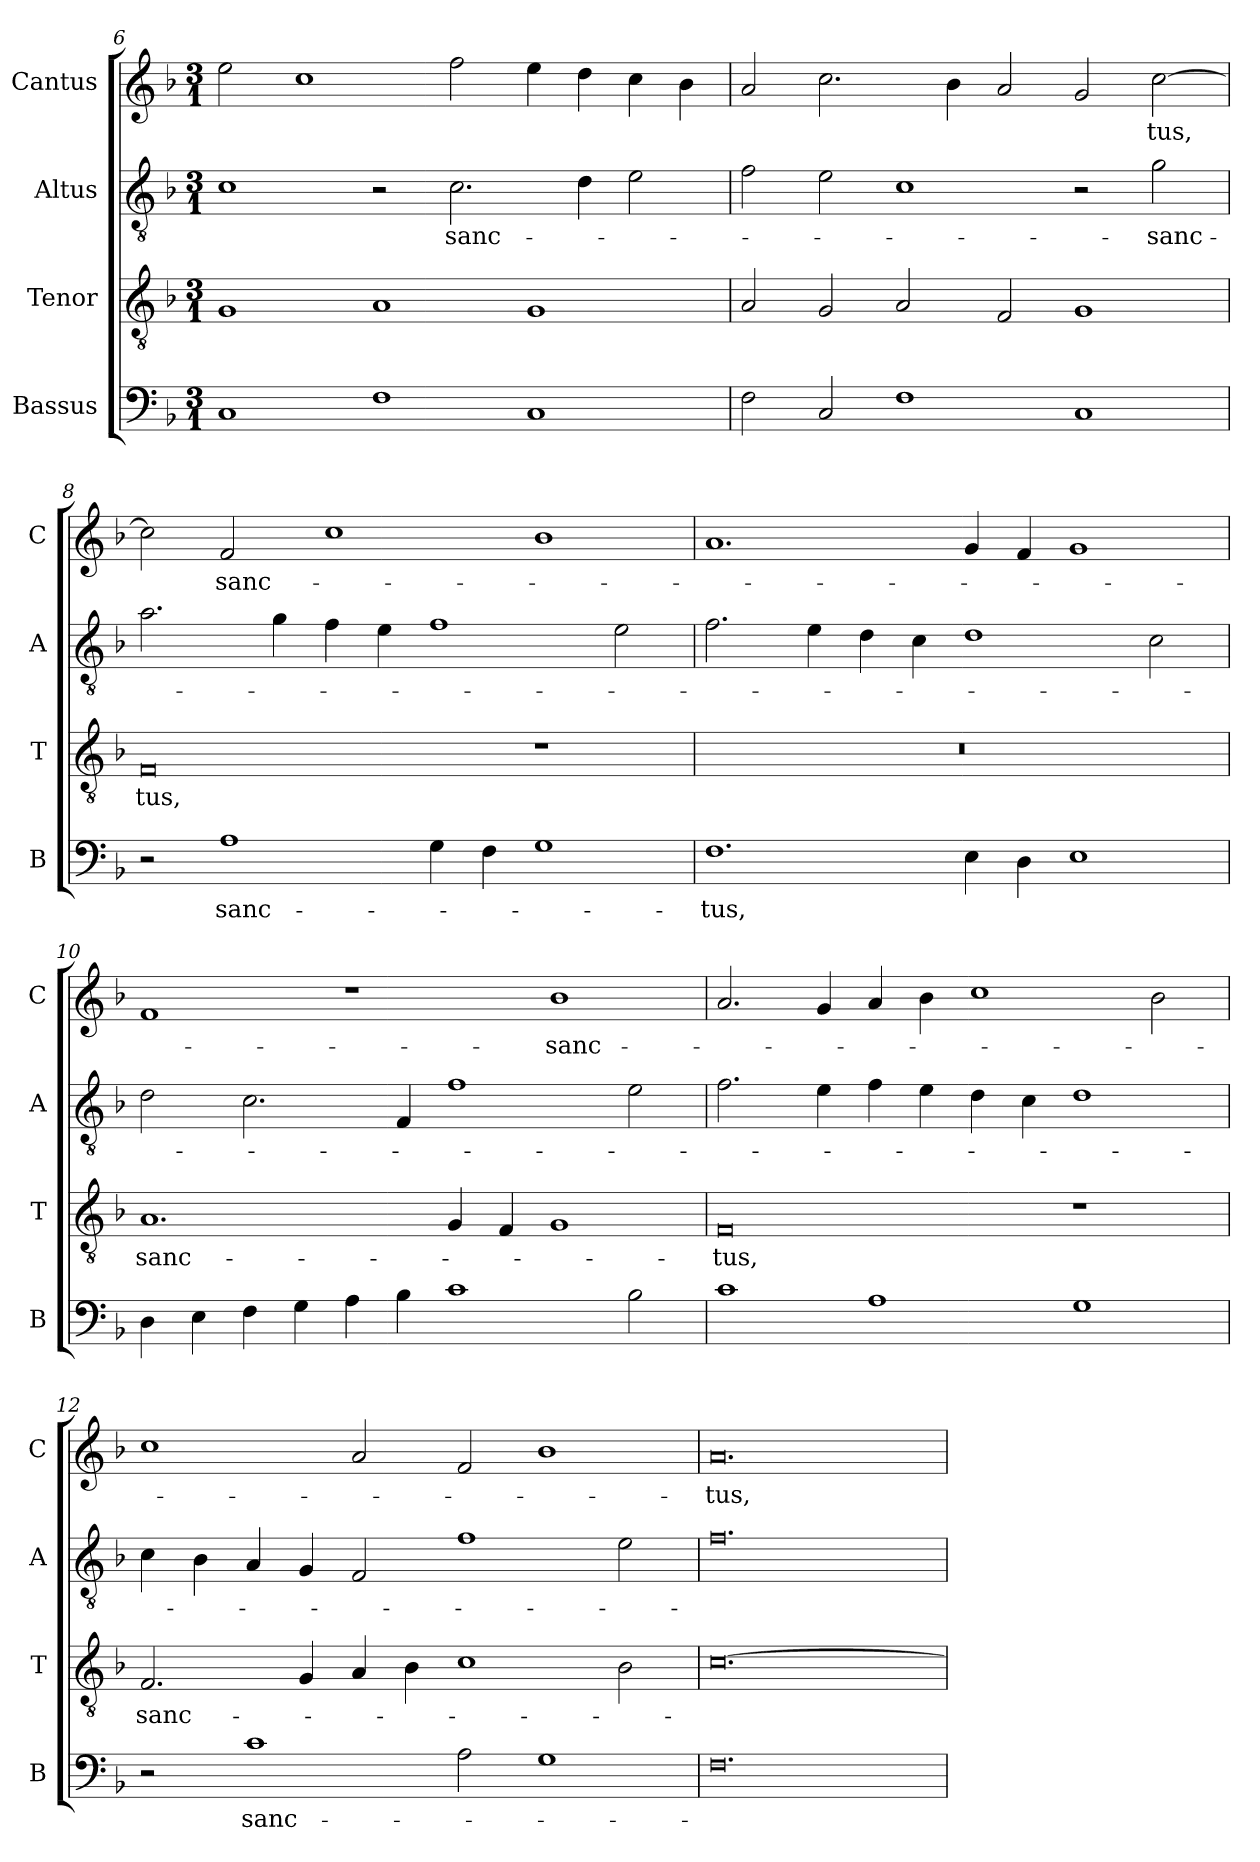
**kern	**text	**kern	**text	**kern	**text	**kern	**text
*part4	*part4	*part3	*part3	*part2	*part2	*part1	*part1
*staff4	*staff4	*staff3	*staff3	*staff2	*staff2	*staff1	*staff1
*I"Bassus	*	*I"Tenor	*	*I"Altus	*	*I"Cantus	*
*I'B	*	*I'T	*	*I'A	*	*I'C	*
*clefF4	*	*clefGv2	*	*clefGv2	*	*clefG2	*
*k[b-]	*	*k[b-]	*	*k[b-]	*	*k[b-]	*
*F:	*	*F:	*	*F:	*	*F:	*
*M3/1	*	*M3/1	*	*M3/1	*	*M3/1	*
=6	=6	=6	=6	=6	=6	=6	=6
1C	.	1G	.	1c	.	2ee\	.
.	.	.	.	.	.	1cc	.
1F	.	1A	.	2r	.	.	.
!	!	!	!	!	!LO:LY:b	!	!
.	.	.	.	2.c\	-sanc-	2ff\	.
1C	.	1G	.	.	.	4ee\	.
.	.	.	.	4d\	.	4dd\	.
.	.	.	.	2e\	.	4cc\	.
.	.	.	.	.	.	4b-\	.
=7	=7	=7	=7	=7	=7	=7	=7
2F\	.	2A/	.	2f\	.	2a/	.
2C/	.	2G/	.	2e\	.	2.cc\	.
1F	.	2A/	.	1c	.	.	.
.	.	.	.	.	.	4b-\	.
.	.	2F/	.	.	.	2a/	.
1C	.	1G	.	2r	.	2g/	.
!	!	!	!	!	!LO:LY:b	!	!
!	!	!	!	!	!	!	!LO:LY:b
.	.	.	.	2g\	-sanc-	[2cc\	-tus,
!!LO:PB:g=z
=8	=8	=8	=8	=8	=8	=8	=8
!	!	!	!LO:LY:b	!	!	!	!
2r	.	0F	-tus,	2.a\	.	2cc\]	.
!	!LO:LY:b	!	!	!	!	!	!
!	!	!	!	!	!	!	!LO:LY:b
1A	-sanc-	.	.	.	.	2f/	sanc-
.	.	.	.	4g\	.	.	.
.	.	.	.	4f\	.	1cc	.
.	.	.	.	4e\	.	.	.
4G\	.	.	.	1f	.	.	.
4F\	.	.	.	.	.	.	.
1G	.	1r	.	.	.	1b-	.
.	.	.	.	2e\	.	.	.
=9	=9	=9	=9	=9	=9	=9	=9
!	!LO:LY:b	!	!	!	!	!	!
1.F	-tus,	0.r	.	2.f\	.	1.a	.
.	.	.	.	4e\	.	.	.
.	.	.	.	4d\	.	.	.
.	.	.	.	4c\	.	.	.
4E\	.	.	.	1d	.	4g/	.
4D\	.	.	.	.	.	4f/	.
1E	.	.	.	.	.	1g	.
.	.	.	.	2c\	.	.	.
=10	=10	=10	=10	=10	=10	=10	=10
!	!	!	!LO:LY:b	!	!	!	!
4D\	.	1.A	sanc-	2d\	.	1f	.
4E\	.	.	.	.	.	.	.
4F\	.	.	.	2.c\	.	.	.
4G\	.	.	.	.	.	.	.
4A\	.	.	.	.	.	1r	.
4B-\	.	.	.	4F/	.	.	.
1c	.	4G/	.	1f	.	.	.
.	.	4F/	.	.	.	.	.
!	!	!	!	!	!	!	!LO:LY:b
.	.	1G	.	.	.	1b-	-sanc-
2B-\	.	.	.	2e\	.	.	.
=11	=11	=11	=11	=11	=11	=11	=11
!	!	!	!LO:LY:b	!	!	!	!
1c	.	0F	-tus,	2.f\	.	2.a/	.
.	.	.	.	4e\	.	4g/	.
1A	.	.	.	4f\	.	4a/	.
.	.	.	.	4e\	.	4b-\	.
.	.	.	.	4d\	.	1cc	.
.	.	.	.	4c\	.	.	.
1G	.	1r	.	1d	.	.	.
.	.	.	.	.	.	2b-\	.
!!LO:LB:g=z
=12	=12	=12	=12	=12	=12	=12	=12
!	!	!	!LO:LY:b	!	!	!	!
2r	.	2.F/	sanc-	4c\	.	1cc	.
.	.	.	.	4B-\	.	.	.
!	!LO:LY:b	!	!	!	!	!	!
1c	sanc-	.	.	4A/	.	.	.
.	.	4G/	.	4G/	.	.	.
.	.	4A/	.	2F/	.	2a/	.
.	.	4B-\	.	.	.	.	.
2A\	.	1c	.	1f	.	2f/	.
1G	.	.	.	.	.	1b-	.
.	.	2B-\	.	2e\	.	.	.
=13	=13	=13	=13	=13	=13	=13	=13
!	!	!	!	!	!	!	!LO:LY:b
0.F	.	[0.c	.	0.f	.	0.a	-tus,
=	=	=	=	=	=	=	=
*-	*-	*-	*-	*-	*-	*-	*-
